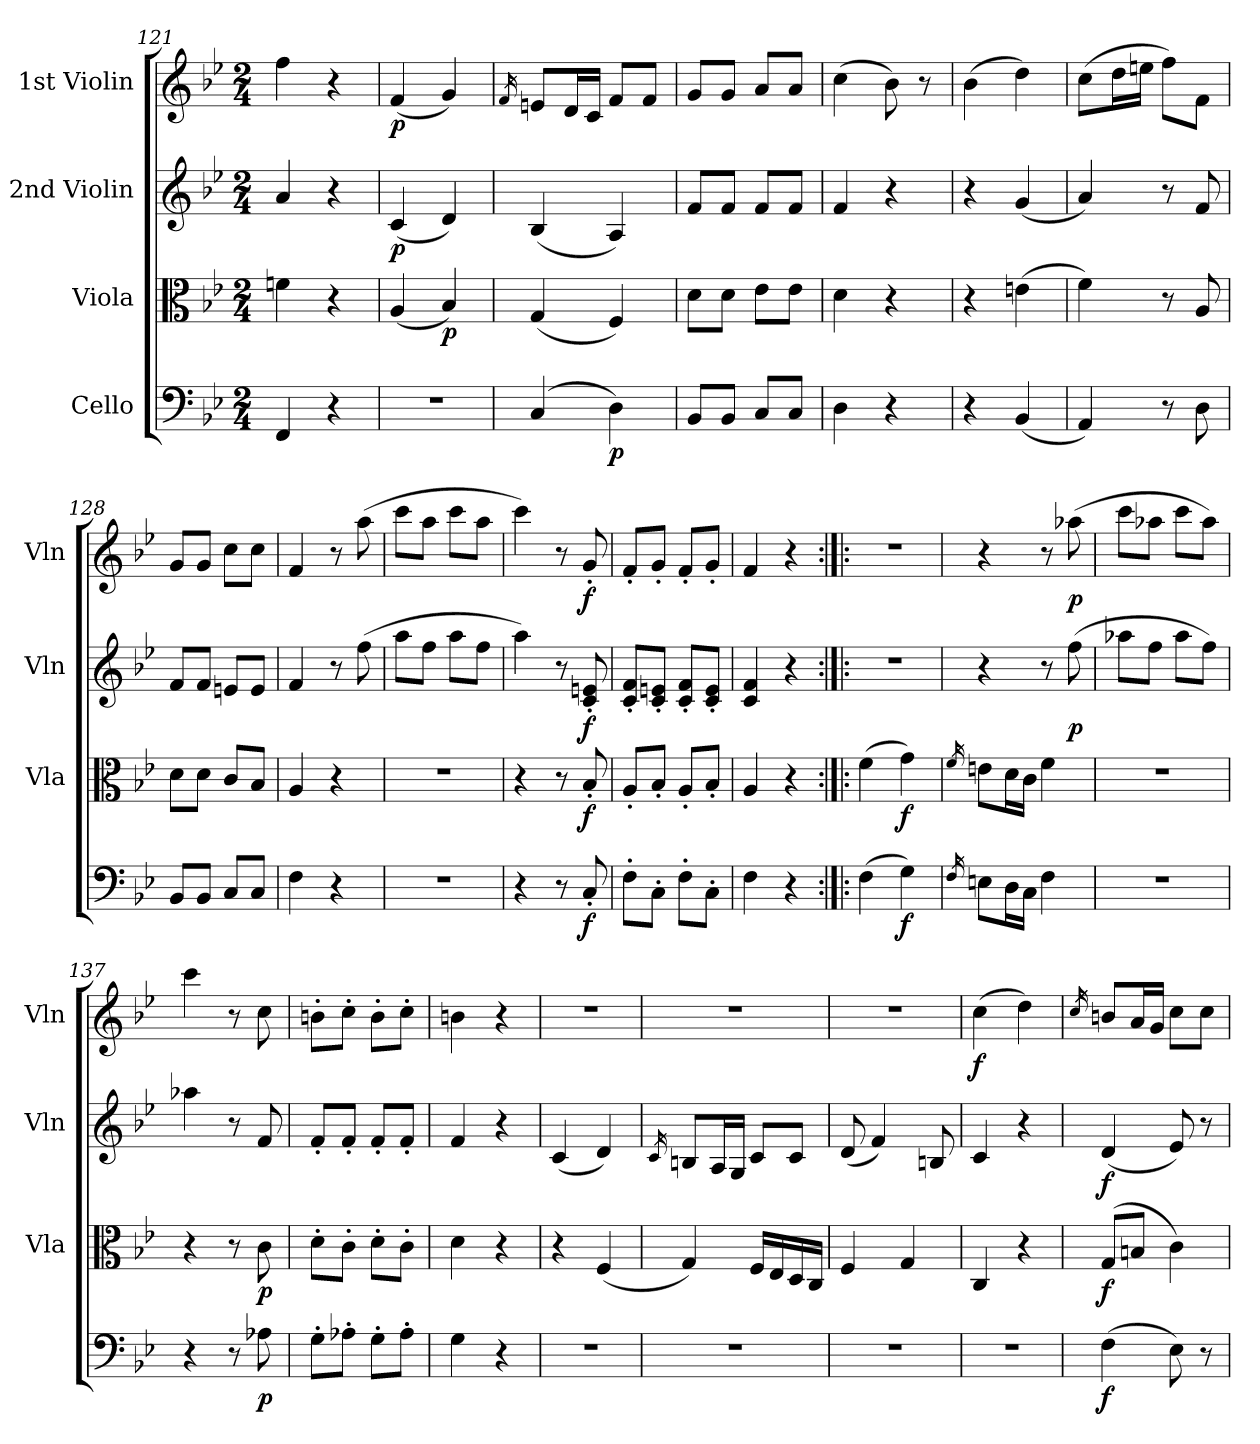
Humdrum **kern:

**kern	**dynam	**kern	**dynam	**kern	**dynam	**kern	**dynam
*part4	*part4	*part3	*part3	*part2	*part2	*part1	*part1
*staff4	*staff4	*staff3	*staff3	*staff2	*staff2	*staff1	*staff1
*I"Cello	*	*I"Viola	*	*I"2nd Violin	*	*I"1st Violin	*
*	*	*I'Vla	*	*I'Vln	*	*I'Vln	*
*clefF4	*	*clefC3	*	*clefG2	*	*clefG2	*
*k[b-e-]	*	*k[b-e-]	*	*k[b-e-]	*	*k[b-e-]	*
*B-:	*	*B-:	*	*B-:	*	*B-:	*
*M2/4	*	*M2/4	*	*M2/4	*	*M2/4	*
=121	=121	=121	=121	=121	=121	=121	=121
4FF/	.	4fn\	.	4a/	.	4ff\	.
4r	.	4r	.	4r	.	4r	.
=122	=122	=122	=122	=122	=122	=122	=122
!	!	!	!	!	!LO:DY:b	!	!LO:DY:b
2r	.	(4A/	.	(4c/	p	(4f/	p
!	!	!	!LO:DY:b	!	!	!	!
.	.	4B-/)	p	4d/)	.	4g/)	.
=123	=123	=123	=123	=123	=123	=123	=123
.	.	.	.	.	.	16qf/	.
(4C/	.	(4G/	.	(4B-/	.	8en/L	.
.	.	.	.	.	.	16d/L	.
.	.	.	.	.	.	16c/JJ	.
!	!LO:DY:b	!	!	!	!	!	!
4D\)	p	4F/)	.	4A/)	.	8f/L	.
.	.	.	.	.	.	8f/J	.
=124	=124	=124	=124	=124	=124	=124	=124
8BB-/L	.	8d\L	.	8f/L	.	8g/L	.
8BB-/J	.	8d\J	.	8f/J	.	8g/J	.
8C/L	.	8e-\L	.	8f/L	.	8a/L	.
8C/J	.	8e-\J	.	8f/J	.	8a/J	.
=125	=125	=125	=125	=125	=125	=125	=125
4D\	.	4d\	.	4f/	.	(4cc\	.
4r	.	4r	.	4r	.	8b-\)	.
.	.	.	.	.	.	8r	.
=126	=126	=126	=126	=126	=126	=126	=126
4r	.	4r	.	4r	.	(4b-\	.
(4BB-/	.	(4en\	.	(4g/	.	4dd\)	.
=127	=127	=127	=127	=127	=127	=127	=127
4AA/)	.	4f\)	.	4a/)	.	(8cc\L	.
.	.	.	.	.	.	16dd\L	.
.	.	.	.	.	.	16een\JJ	.
8r	.	8r	.	8r	.	8ff\L)	.
8D\	.	8A/	.	8f/	.	8f\J	.
=128	=128	=128	=128	=128	=128	=128	=128
8BB-/L	.	8d\L	.	8f/L	.	8g/L	.
8BB-/J	.	8d\J	.	8f/J	.	8g/J	.
8C/L	.	8c/L	.	8en/L	.	8cc\L	.
8C/J	.	8B-/J	.	8e/J	.	8cc\J	.
=129	=129	=129	=129	=129	=129	=129	=129
4F\	.	4A/	.	4f/	.	4f/	.
4r	.	4r	.	8r	.	8r	.
.	.	.	.	(8ff\	.	(8aa\	.
=130	=130	=130	=130	=130	=130	=130	=130
2r	.	2r	.	8aa\L	.	8ccc\L	.
.	.	.	.	8ff\J	.	8aa\J	.
.	.	.	.	8aa\L	.	8ccc\L	.
.	.	.	.	8ff\J	.	8aa\J	.
=131	=131	=131	=131	=131	=131	=131	=131
4r	.	4r	.	4aa\)	.	4ccc\)	.
8r	.	8r	.	8r	.	8r	.
!	!LO:DY:b	!	!LO:DY:b	!	!LO:DY:b	!	!LO:DY:b
8C'/	f	8B-'/	f	8c'/ 8en'/	f	8g'/	f
=132	=132	=132	=132	=132	=132	=132	=132
8F'\L	.	8A'/L	.	8c'/ 8f'/L	.	8f'/L	.
8C'\J	.	8B-'/J	.	8c'/ 8en'/J	.	8g'/J	.
8F'\L	.	8A'/L	.	8c'/ 8f'/L	.	8f'/L	.
8C'\J	.	8B-'/J	.	8c'/ 8e'/J	.	8g'/J	.
=133	=133	=133	=133	=133	=133	=133	=133
4F\	.	4A/	.	4c/ 4f/	.	4f/	.
4r	.	4r	.	4r	.	4r	.
=134:|!|:	=134:|!|:	=134:|!|:	=134:|!|:	=134:|!|:	=134:|!|:	=134:|!|:	=134:|!|:
(4F\	.	(4f\	.	2r	.	2r	.
!	!LO:DY:b	!	!LO:DY:b	!	!	!	!
4G\)	f	4g\)	f	.	.	.	.
=135	=135	=135	=135	=135	=135	=135	=135
16qF/	.	16qf/	.	.	.	.	.
8En\L	.	8en\L	.	4r	.	4r	.
16D\L	.	16d\L	.	.	.	.	.
16C\JJ	.	16c\JJ	.	.	.	.	.
4F\	.	4f\	.	8r	.	8r	.
!	!	!	!	!	!LO:DY:b	!	!LO:DY:b
.	.	.	.	(8ff\	p	(8aa-X\	p
=136	=136	=136	=136	=136	=136	=136	=136
2r	.	2r	.	8aa-X\L	.	8ccc\L	.
.	.	.	.	8ff\J	.	8aa-X\J	.
.	.	.	.	8aa-\L	.	8ccc\L	.
.	.	.	.	8ff\J)	.	8aa-\J)	.
=137	=137	=137	=137	=137	=137	=137	=137
4r	.	4r	.	4aa-X\	.	4ccc\	.
8r	.	8r	.	8r	.	8r	.
!	!LO:DY:b	!	!LO:DY:b	!	!	!	!
8A-X\	p	8c\	p	8f/	.	8cc\	.
=138	=138	=138	=138	=138	=138	=138	=138
8G'\L	.	8d'\L	.	8f'/L	.	8bn'\L	.
8A-X'\J	.	8c'\J	.	8f'/J	.	8cc'\J	.
8G'\L	.	8d'\L	.	8f'/L	.	8b'\L	.
8A-'\J	.	8c'\J	.	8f'/J	.	8cc'\J	.
=139	=139	=139	=139	=139	=139	=139	=139
4G\	.	4d\	.	4f/	.	4bn\	.
4r	.	4r	.	4r	.	4r	.
=140	=140	=140	=140	=140	=140	=140	=140
2r	.	4r	.	(4c/	.	2r	.
.	.	(4F/	.	4d/)	.	.	.
=141	=141	=141	=141	=141	=141	=141	=141
.	.	.	.	16qc/	.	.	.
2r	.	4G/)	.	8Bn/L	.	2r	.
.	.	.	.	16A/L	.	.	.
.	.	.	.	16G/JJ	.	.	.
.	.	16F/LL	.	8c/L	.	.	.
.	.	16E-/	.	.	.	.	.
.	.	16D/	.	8c/J	.	.	.
.	.	16C/JJ	.	.	.	.	.
=142	=142	=142	=142	=142	=142	=142	=142
2r	.	4F/	.	(8d/	.	2r	.
.	.	.	.	4f/)	.	.	.
.	.	4G/	.	.	.	.	.
.	.	.	.	8Bn/	.	.	.
=143	=143	=143	=143	=143	=143	=143	=143
!	!	!	!	!	!	!	!LO:DY:b
2r	.	4C/	.	4c/	.	(4cc\	f
.	.	4r	.	4r	.	4dd\)	.
=144	=144	=144	=144	=144	=144	=144	=144
.	.	.	.	.	.	16qcc/	.
!	!LO:DY:b	!	!LO:DY:b	!	!LO:DY:b	!	!
(4F\	f	(8G/L	f	(4d/	f	8bn/L	.
.	.	8Bn/J	.	.	.	16a/L	.
.	.	.	.	.	.	16g/JJ	.
8E-\)	.	4c\)	.	8e-/)	.	8cc\L	.
8r	.	.	.	8r	.	8cc\J	.
=	=	=	=	=	=	=	=
*-	*-	*-	*-	*-	*-	*-	*-
